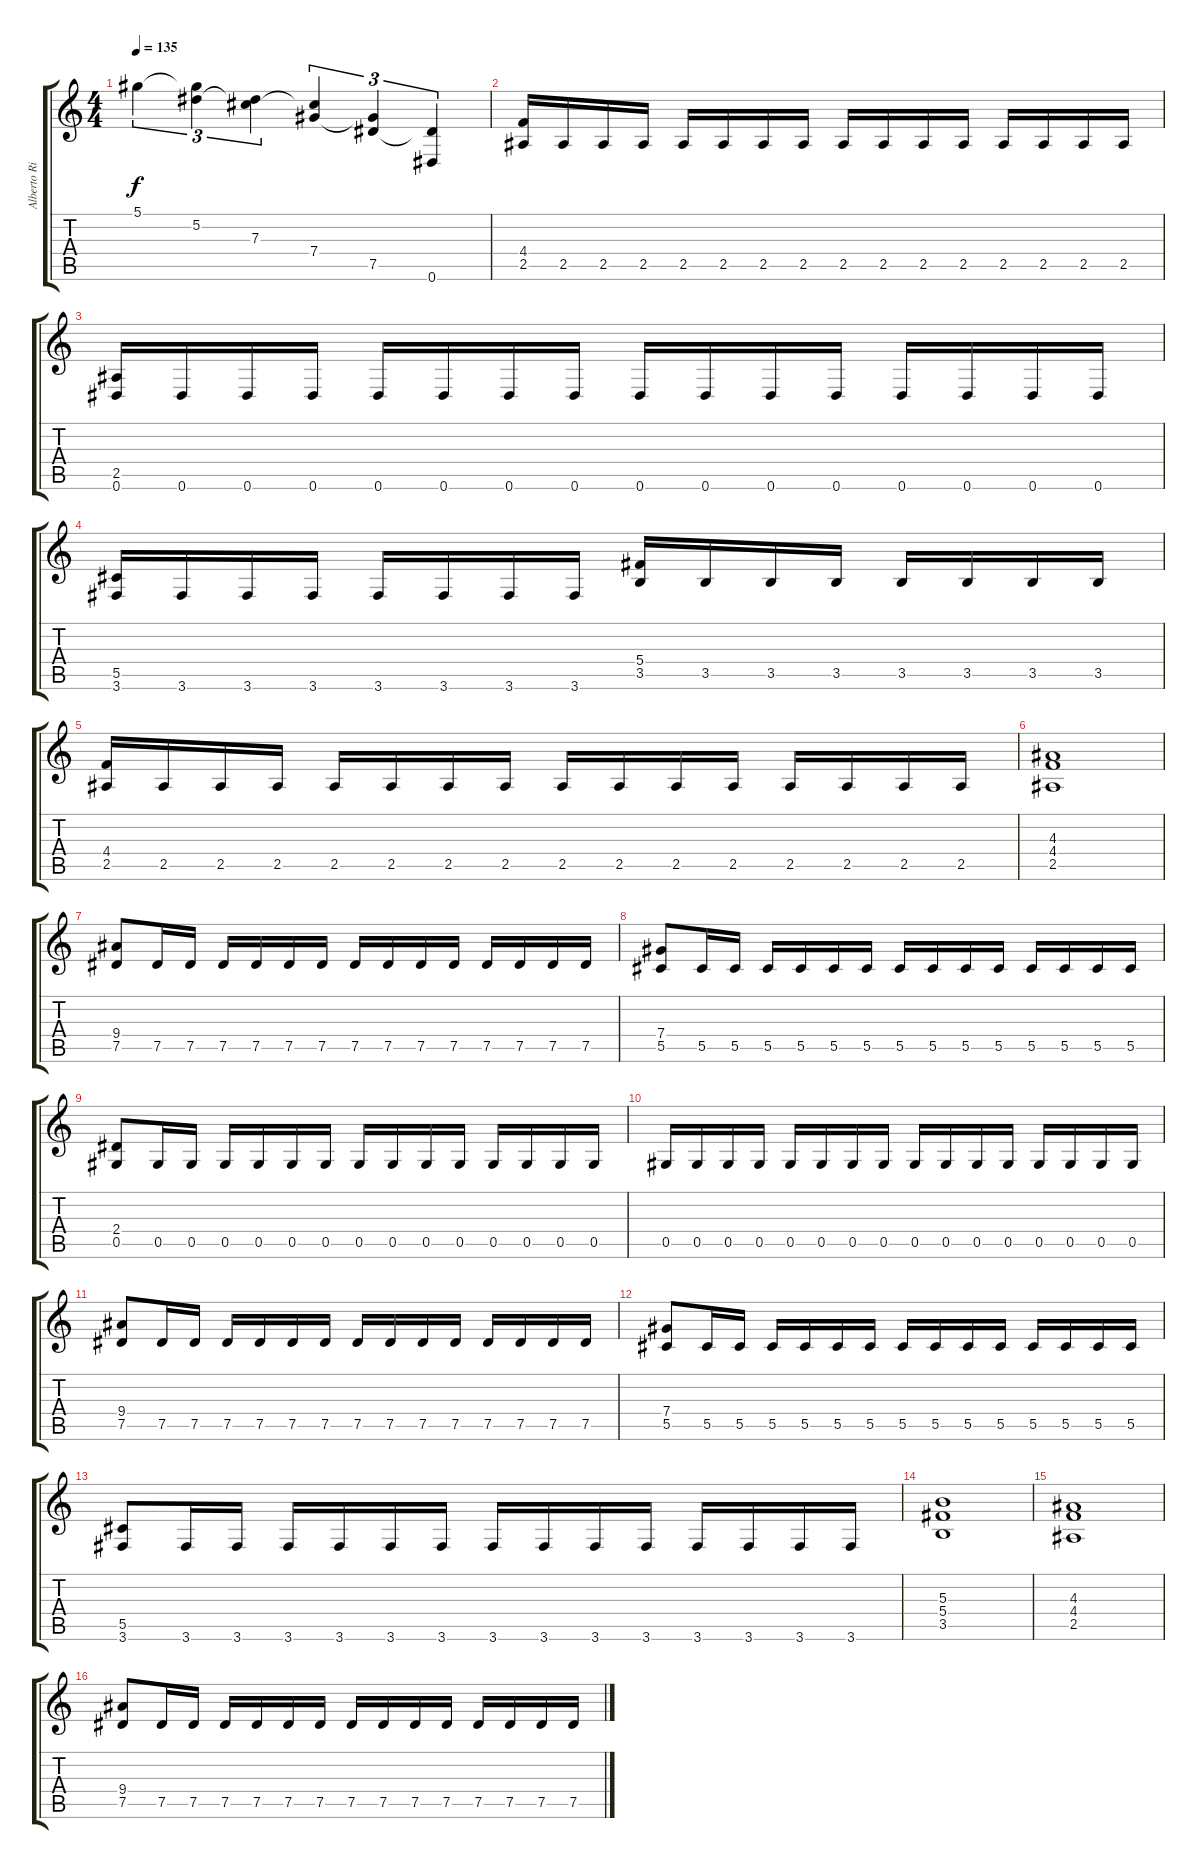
\track ("Alberto Rionda" "Alberto Ri") {instrument distortionguitar}
\staff {score tabs}
\tuning (Eb4 Bb3 Gb3 Db3 Ab2 Eb2) {hide}
\ts (4 4)
\tempo 135
\clef g2
\ks c
5.1.4{tu (3 2) dy f} (5.1{t} 5.2).4{tu (3 2)} (5.2{t} 7.3).4{tu (3 2)} (7.3{t} 7.4).4{tu (3 2)} (7.4{t} 7.5).4{tu (3 2)} (7.5{t} 0.6).4{tu (3 2)} |
(4.4 2.5).16 2.5.16 2.5.16 2.5.16 2.5.16 2.5.16 2.5.16 2.5.16 2.5.16 2.5.16 2.5.16 2.5.16 2.5.16 2.5.16 2.5.16 2.5.16 |
(2.5 0.6).16 0.6.16 0.6.16 0.6.16 0.6.16 0.6.16 0.6.16 0.6.16 0.6.16 0.6.16 0.6.16 0.6.16 0.6.16 0.6.16 0.6.16 0.6.16 |
(5.5 3.6).16 3.6.16 3.6.16 3.6.16 3.6.16 3.6.16 3.6.16 3.6.16 (5.4 3.5).16 3.5.16 3.5.16 3.5.16 3.5.16 3.5.16 3.5.16 3.5.16 |
(4.4 2.5).16 2.5.16 2.5.16 2.5.16 2.5.16 2.5.16 2.5.16 2.5.16 2.5.16 2.5.16 2.5.16 2.5.16 2.5.16 2.5.16 2.5.16 2.5.16 |
(4.3 4.4 2.5).1 |
(9.4 7.5).8 7.5.16 7.5.16 7.5.16 7.5.16 7.5.16 7.5.16 7.5.16 7.5.16 7.5.16 7.5.16 7.5.16 7.5.16 7.5.16 7.5.16 |
(7.4 5.5).8 5.5.16 5.5.16 5.5.16 5.5.16 5.5.16 5.5.16 5.5.16 5.5.16 5.5.16 5.5.16 5.5.16 5.5.16 5.5.16 5.5.16 |
(2.4 0.5).8 0.5.16 0.5.16 0.5.16 0.5.16 0.5.16 0.5.16 0.5.16 0.5.16 0.5.16 0.5.16 0.5.16 0.5.16 0.5.16 0.5.16 |
0.5.16 0.5.16 0.5.16 0.5.16 0.5.16 0.5.16 0.5.16 0.5.16 0.5.16 0.5.16 0.5.16 0.5.16 0.5.16 0.5.16 0.5.16 0.5.16 |
(9.4 7.5).8 7.5.16 7.5.16 7.5.16 7.5.16 7.5.16 7.5.16 7.5.16 7.5.16 7.5.16 7.5.16 7.5.16 7.5.16 7.5.16 7.5.16 |
(7.4 5.5).8 5.5.16 5.5.16 5.5.16 5.5.16 5.5.16 5.5.16 5.5.16 5.5.16 5.5.16 5.5.16 5.5.16 5.5.16 5.5.16 5.5.16 |
(5.5 3.6).8 3.6.16 3.6.16 3.6.16 3.6.16 3.6.16 3.6.16 3.6.16 3.6.16 3.6.16 3.6.16 3.6.16 3.6.16 3.6.16 3.6.16 |
(5.3 5.4 3.5).1 |
(4.3 4.4 2.5).1 |
(9.4 7.5).8 7.5.16 7.5.16 7.5.16 7.5.16 7.5.16 7.5.16 7.5.16 7.5.16 7.5.16 7.5.16 7.5.16 7.5.16 7.5.16 7.5.16
